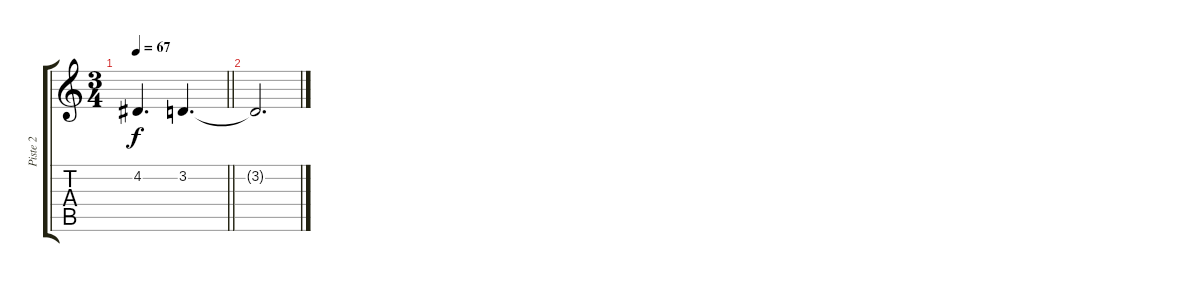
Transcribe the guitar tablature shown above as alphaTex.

\track ("Piste 2" "Piste 2") {instrument altosax}
\staff {score tabs}
\tuning (E4 B3 G3 D3 A2 E2) {hide}
\ts (3 4)
\tempo 67
\clef g2
\barLineRight lightlight
\ks c
4.2{t}.4{d dy f} 3.2.4{d} |
3.2{t}.2{d}
